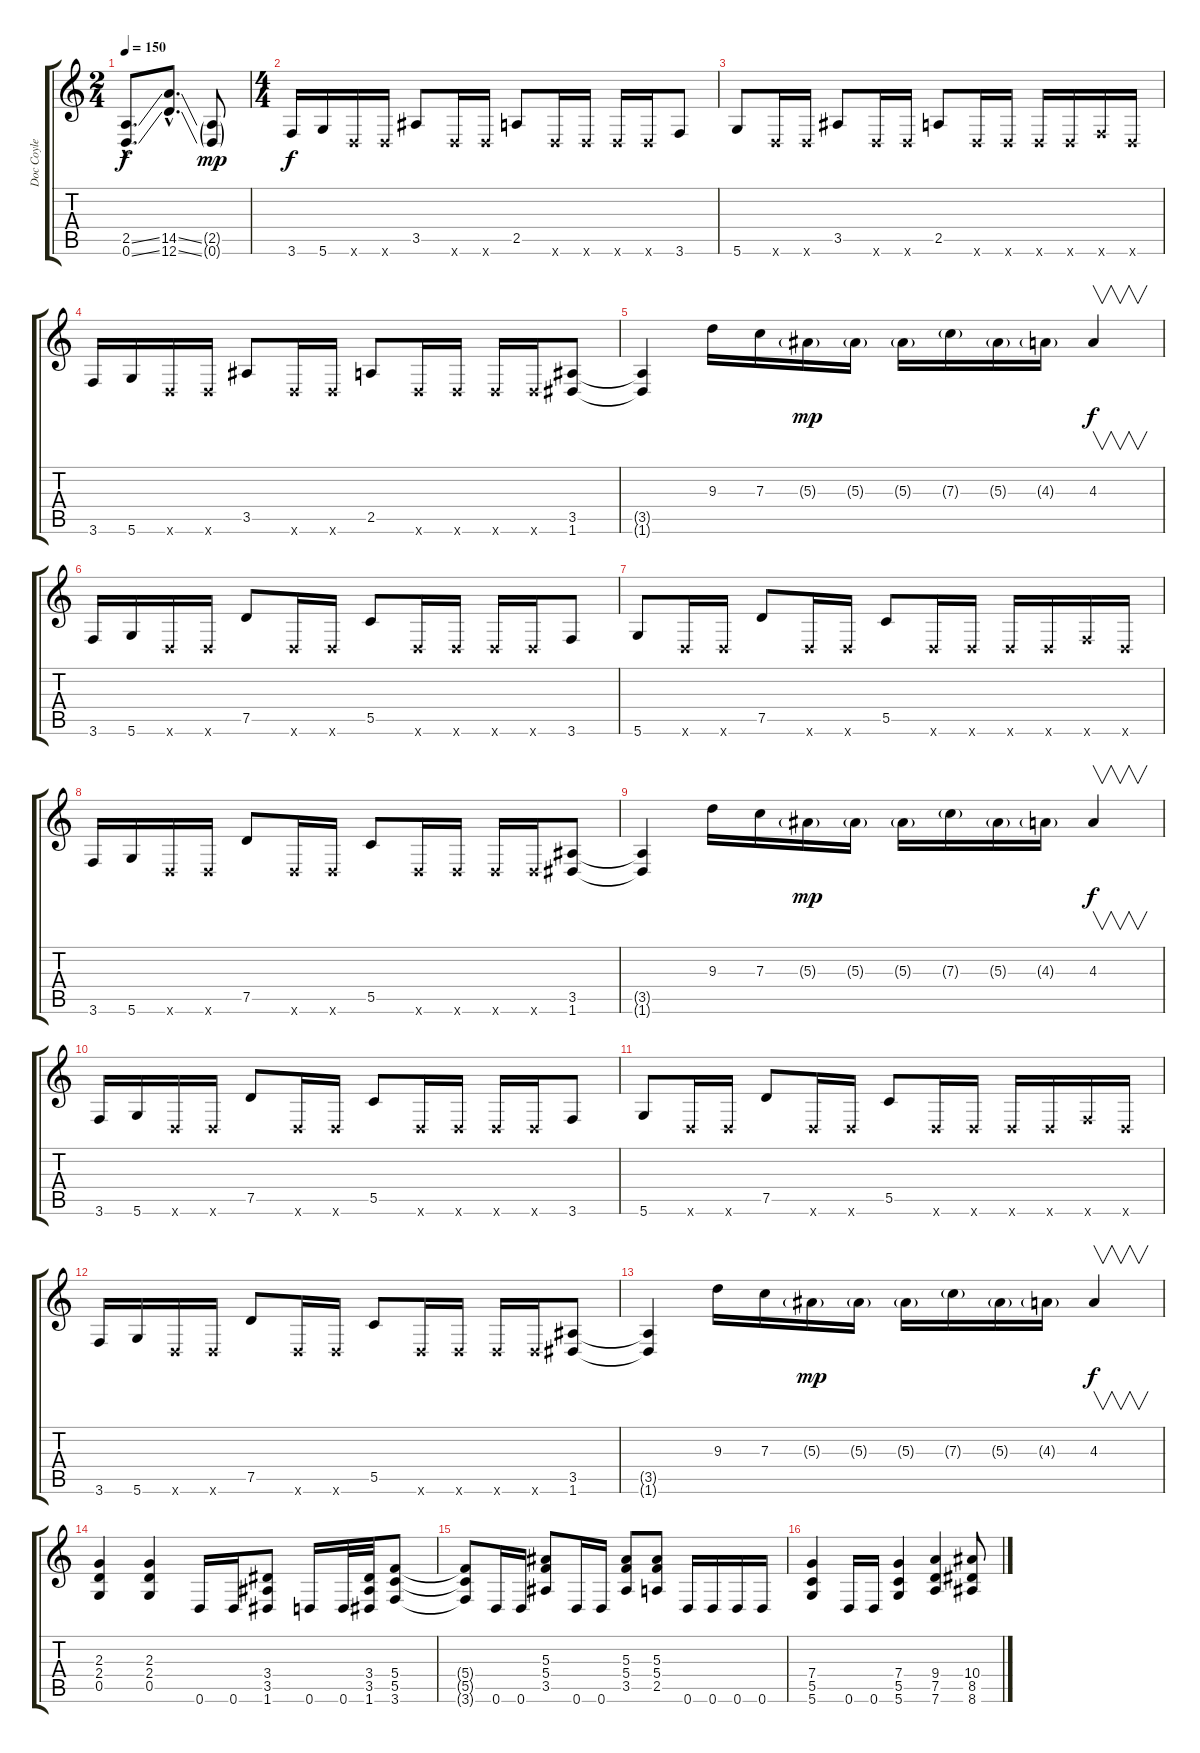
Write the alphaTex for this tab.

\track ("Doc Coyle" "Doc Coyle") {instrument distortionguitar}
\staff {score tabs}
\tuning (D4 A3 F3 C3 G2 D2) {hide}
\ts (2 4)
\tempo 150
\clef g2
\ks c
(2.5{ss hac} 0.6{ss hac}).8{d dy f instrument distortionguitar} (14.5{ss hac} 12.6{ss hac}).8{d} (2.5{g} 0.6{g}).8{dy mp} |
\ts (4 4)
3.6.16{dy f} 5.6.16 0.6{x}.16 0.6{x}.16 3.5.8 0.6{x}.16 0.6{x}.16 2.5.8 0.6{x}.16 0.6{x}.16 0.6{x}.16 0.6{x}.16 3.6.8 |
5.6.8 0.6{x}.16 0.6{x}.16 3.5.8 0.6{x}.16 0.6{x}.16 2.5.8 0.6{x}.16 0.6{x}.16 0.6{x}.16 0.6{x}.16 3.6{x}.16 0.6{x}.16 |
3.6.16 5.6.16 0.6{x}.16 0.6{x}.16 3.5.8 0.6{x}.16 0.6{x}.16 2.5.8 0.6{x}.16 0.6{x}.16 0.6{x}.16 0.6{x}.16 (3.5 1.6).8 |
(3.5{t} 1.6{t}).4 9.3.16 7.3.16 5.3{g}.16{dy mp} 5.3{g}.16 5.3{g}.16 7.3{g}.16 5.3{g}.16 4.3{g}.16 4.3.4{v dy f} |
3.6.16 5.6.16 0.6{x}.16 0.6{x}.16 7.5.8 0.6{x}.16 0.6{x}.16 5.5.8 0.6{x}.16 0.6{x}.16 0.6{x}.16 0.6{x}.16 3.6.8 |
5.6.8 0.6{x}.16 0.6{x}.16 7.5.8 0.6{x}.16 0.6{x}.16 5.5.8 0.6{x}.16 0.6{x}.16 0.6{x}.16 0.6{x}.16 3.6{x}.16 0.6{x}.16 |
3.6.16 5.6.16 0.6{x}.16 0.6{x}.16 7.5.8 0.6{x}.16 0.6{x}.16 5.5.8 0.6{x}.16 0.6{x}.16 0.6{x}.16 0.6{x}.16 (3.5 1.6).8 |
(3.5{t} 1.6{t}).4 9.3.16 7.3.16 5.3{g}.16{dy mp} 5.3{g}.16 5.3{g}.16 7.3{g}.16 5.3{g}.16 4.3{g}.16 4.3.4{v dy f} |
3.6.16 5.6.16 0.6{x}.16 0.6{x}.16 7.5.8 0.6{x}.16 0.6{x}.16 5.5.8 0.6{x}.16 0.6{x}.16 0.6{x}.16 0.6{x}.16 3.6.8 |
5.6.8 0.6{x}.16 0.6{x}.16 7.5.8 0.6{x}.16 0.6{x}.16 5.5.8 0.6{x}.16 0.6{x}.16 0.6{x}.16 0.6{x}.16 3.6{x}.16 0.6{x}.16 |
3.6.16 5.6.16 0.6{x}.16 0.6{x}.16 7.5.8 0.6{x}.16 0.6{x}.16 5.5.8 0.6{x}.16 0.6{x}.16 0.6{x}.16 0.6{x}.16 (3.5 1.6).8 |
(3.5{t} 1.6{t}).4 9.3.16 7.3.16 5.3{g}.16{dy mp} 5.3{g}.16 5.3{g}.16 7.3{g}.16 5.3{g}.16 4.3{g}.16 4.3.4{v dy f} |
(2.3 2.4 0.5).4 (2.3 2.4 0.5).4 0.6.16 0.6.16 (3.4 3.5 1.6).8 0.6.16 0.6.32 (3.4 3.5 1.6).32 (5.4 5.5 3.6).8 |
(5.4{t} 5.5{t} 3.6{t}).8 0.6.16 0.6.16 (5.3 5.4 3.5).8 0.6.16 0.6.16 (5.3 5.4 3.5).8 (5.3 5.4 2.5).8 0.6.16 0.6.16 0.6.16 0.6.16 |
(7.4 5.5 5.6).4 0.6.16 0.6.16 (7.4 5.5 5.6).4 (9.4 7.5 7.6).4 (10.4 8.5 8.6).8
